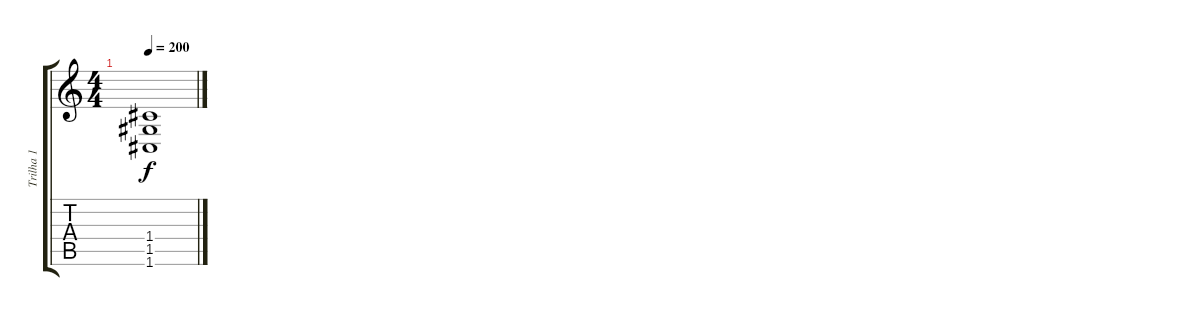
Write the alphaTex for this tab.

\track ("Trilha 1" "Trilha 1") {instrument overdrivenguitar}
\staff {score tabs}
\tuning (D4 A3 F3 C3 G2 C2) {hide}
\ts (4 4)
\tempo 200
\clef g2
\ks c
(1.4{t} 1.5{t} 1.6{t}).1{dy f}
